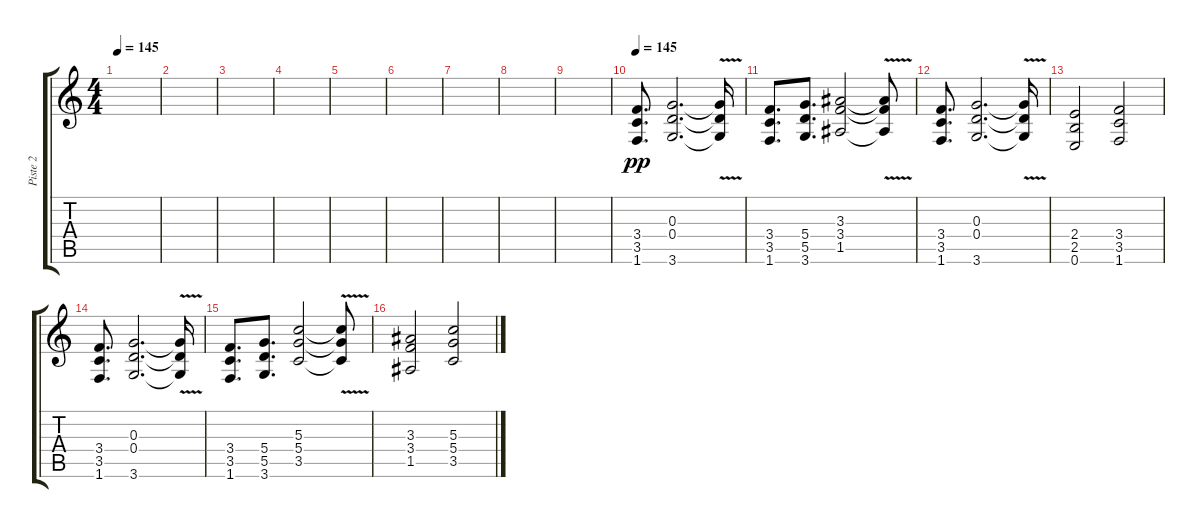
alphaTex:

\track ("Piste 2" "Piste 2") {instrument distortionguitar}
\staff {score tabs}
\tuning (E4 B3 G3 D3 A2 E2) {hide}
\ts (4 4)
\tempo 145
\clef g2
\ks c
|
|
|
|
|
|
|
|
|
\tempo 145
(3.4 3.5 1.6).8{d dy pp} (0.3 0.4 3.6).2{d} (0.3{v t} 0.4{v t} 3.6{v t}).16 |
(3.4 3.5 1.6).8{d} (5.4 5.5 3.6).8{d} (3.3 3.4 1.5).2 (3.3{v t} 3.4{v t} 1.5{v t}).8 |
(3.4 3.5 1.6).8{d} (0.3 0.4 3.6).2{d} (0.3{v t} 0.4{v t} 3.6{v t}).16 |
(2.4 2.5 0.6).2 (3.4 3.5 1.6).2 |
(3.4 3.5 1.6).8{d} (0.3 0.4 3.6).2{d} (0.3{v t} 0.4{v t} 3.6{v t}).16 |
(3.4 3.5 1.6).8{d} (5.4 5.5 3.6).8{d} (5.3 5.4 3.5).2 (5.3{v t} 5.4{v t} 3.5{v t}).8 |
(3.3 3.4 1.5).2 (5.3 5.4 3.5).2
